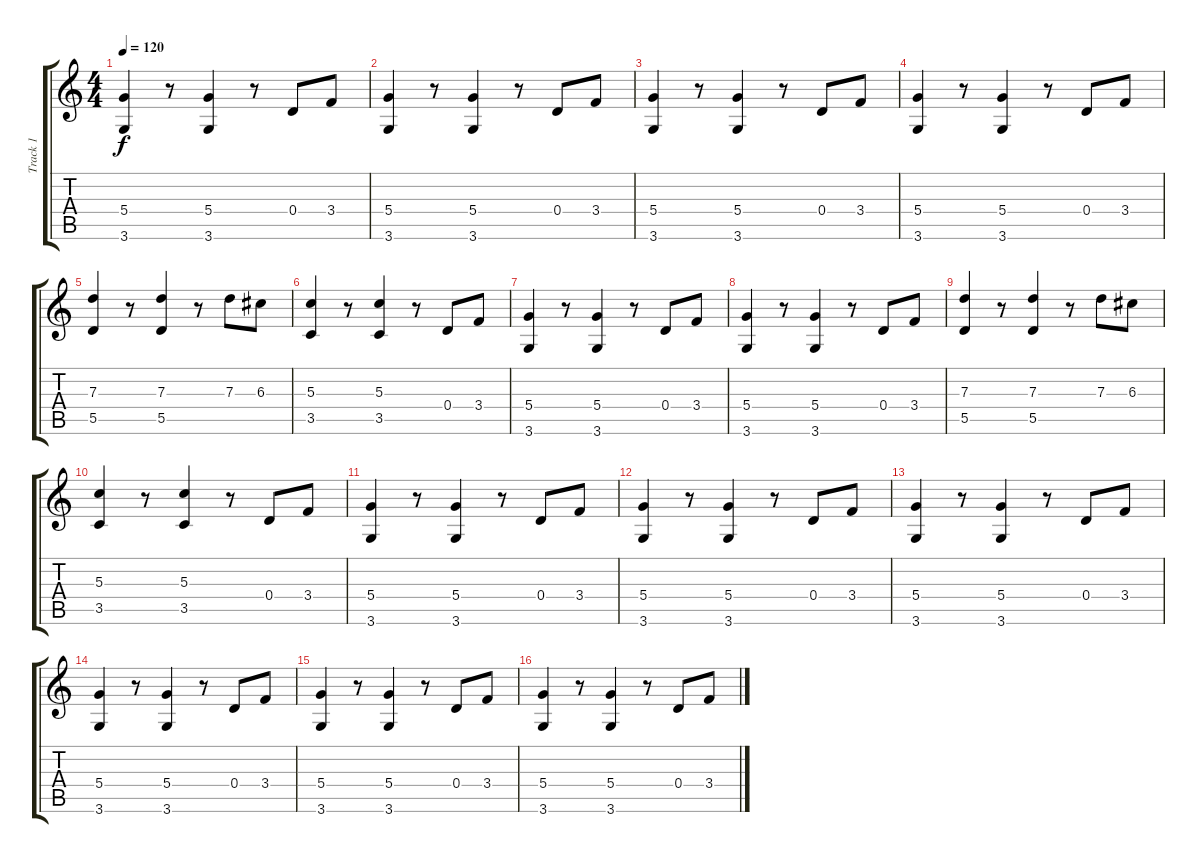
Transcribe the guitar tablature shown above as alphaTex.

\track ("Track 1" "Track 1") {instrument electricbassfinger}
\staff {score tabs}
\tuning (E4 B3 G3 D3 A2 E2) {hide}
\ts (4 4)
\tempo 120
\clef g2
\ks c
(5.4 3.6).4{dy f} r.8 (5.4 3.6).4 r.8 0.4.8 3.4.8 |
(5.4 3.6).4 r.8 (5.4 3.6).4 r.8 0.4.8 3.4.8 |
(5.4 3.6).4 r.8 (5.4 3.6).4 r.8 0.4.8 3.4.8 |
(5.4 3.6).4 r.8 (5.4 3.6).4 r.8 0.4.8 3.4.8 |
(7.3 5.5).4 r.8 (7.3 5.5).4 r.8 7.3.8 6.3.8 |
(5.3 3.5).4 r.8 (5.3 3.5).4 r.8 0.4.8 3.4.8 |
(5.4 3.6).4 r.8 (5.4 3.6).4 r.8 0.4.8 3.4.8 |
(5.4 3.6).4 r.8 (5.4 3.6).4 r.8 0.4.8 3.4.8 |
(7.3 5.5).4 r.8 (7.3 5.5).4 r.8 7.3.8 6.3.8 |
(5.3 3.5).4 r.8 (5.3 3.5).4 r.8 0.4.8 3.4.8 |
(5.4 3.6).4 r.8 (5.4 3.6).4 r.8 0.4.8 3.4.8 |
(5.4 3.6).4 r.8 (5.4 3.6).4 r.8 0.4.8 3.4.8 |
(5.4 3.6).4 r.8 (5.4 3.6).4 r.8 0.4.8 3.4.8 |
(5.4 3.6).4 r.8 (5.4 3.6).4 r.8 0.4.8 3.4.8 |
(5.4 3.6).4 r.8 (5.4 3.6).4 r.8 0.4.8 3.4.8 |
(5.4 3.6).4 r.8 (5.4 3.6).4 r.8 0.4.8 3.4.8
